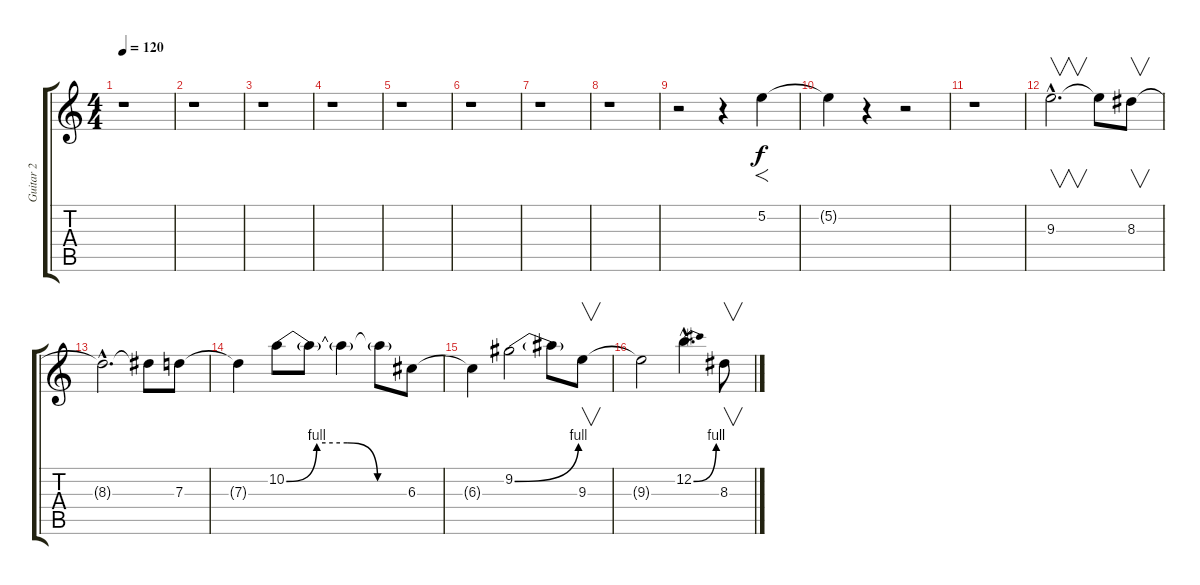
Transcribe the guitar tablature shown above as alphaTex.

\track ("Guitar 2" "Guitar 2") {instrument overdrivenguitar}
\staff {score tabs}
\tuning (E4 B3 G3 D3 A2 E2) {hide}
\ts (4 4)
\tempo 120
\clef g2
\ks c
r.1{dy f} |
r.1 |
r.1 |
r.1 |
r.1 |
r.1 |
r.1 |
r.1 |
r.2 r.4 5.2.4{f} |
5.2{t}.4 r.4 r.2 |
r.1 |
9.3{hac}.2{v d} 9.3{t}.8 8.3.8{v} |
8.3{hac t}.2{d} 8.3{t}.8 7.3.8 |
7.3{t}.4 10.2{be (custom 0 0 15 4 30 4 45 0 60 0)}.8 10.2{t}.8 10.2{t}.4 10.2{t}.8 6.3.8 |
6.3{t}.4 9.2{be (bend 0 0 60 4)}.2 9.2{t}.8 9.3.8{v} |
9.3{t}.2 12.2{be (bend 0 0 60 4) hac}.4{d} 8.3.8{v}
